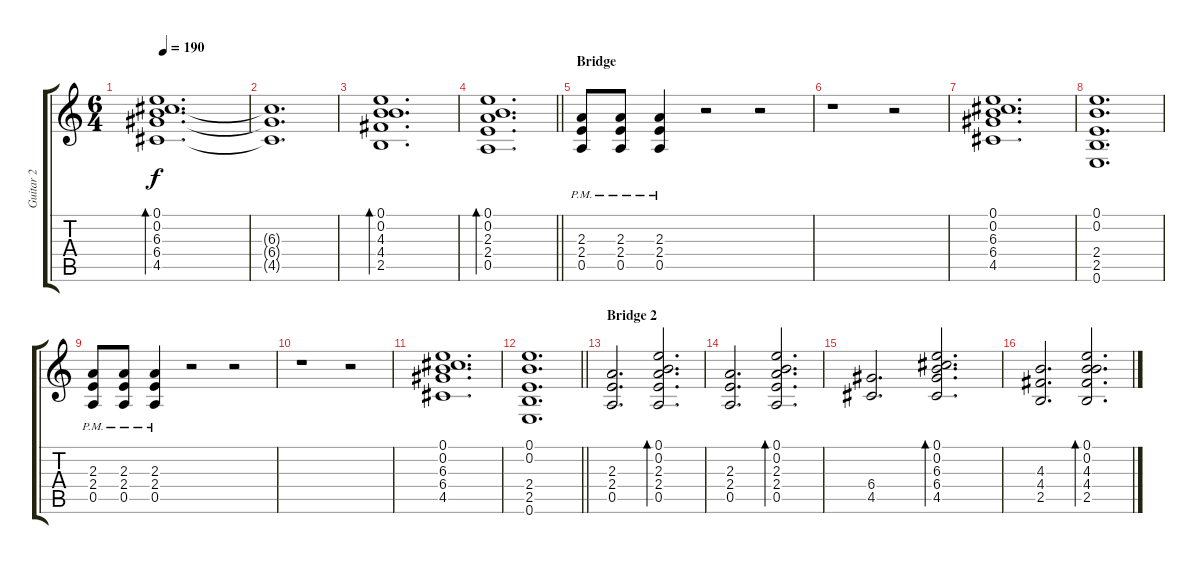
\track ("Guitar 2" "Guitar 2") {instrument acousticguitarsteel}
\staff {score tabs}
\tuning (E4 B3 G3 D3 A2 E2) {hide}
\ts (6 4)
\tempo 190
\clef g2
\ks c
(0.1 0.2 6.3 6.4 4.5).1{d bd 240 dy f} |
(6.3{t} 6.4{t} 4.5{t}).1{d} |
(0.1 0.2 4.3 4.4 2.5).1{d bd 240} |
\barLineRight lightlight
(0.1 0.2 2.3 2.4 0.5).1{d bd 240} |
\section ("" "Bridge")
(2.3{pm} 2.4{pm} 0.5{pm}).8 (2.3{pm} 2.4{pm} 0.5{pm}).8 (2.3{pm} 2.4{pm} 0.5{pm}).4 r.2 r.2 |
r.1 r.2 |
(0.1 0.2 6.3 6.4 4.5).1{d} |
(0.1 0.2 2.4 2.5 0.6).1{d} |
(2.3{pm} 2.4{pm} 0.5{pm}).8 (2.3{pm} 2.4{pm} 0.5{pm}).8 (2.3{pm} 2.4{pm} 0.5{pm}).4 r.2 r.2 |
r.1 r.2 |
(0.1 0.2 6.3 6.4 4.5).1{d} |
\barLineRight lightlight
(0.1 0.2 2.4 2.5 0.6).1{d} |
\section ("" "Bridge 2")
(2.3 2.4 0.5).2{d instrument acousticguitarsteel} (0.1 0.2 2.3 2.4 0.5).2{d bd 240} |
(2.3 2.4 0.5).2{d} (0.1 0.2 2.3 2.4 0.5).2{d bd 240} |
(6.4 4.5).2{d} (0.1 0.2 6.3 6.4 4.5).2{d bd 240} |
(4.3 4.4 2.5).2{d} (0.1 0.2 4.3 4.4 2.5).2{d bd 240}
